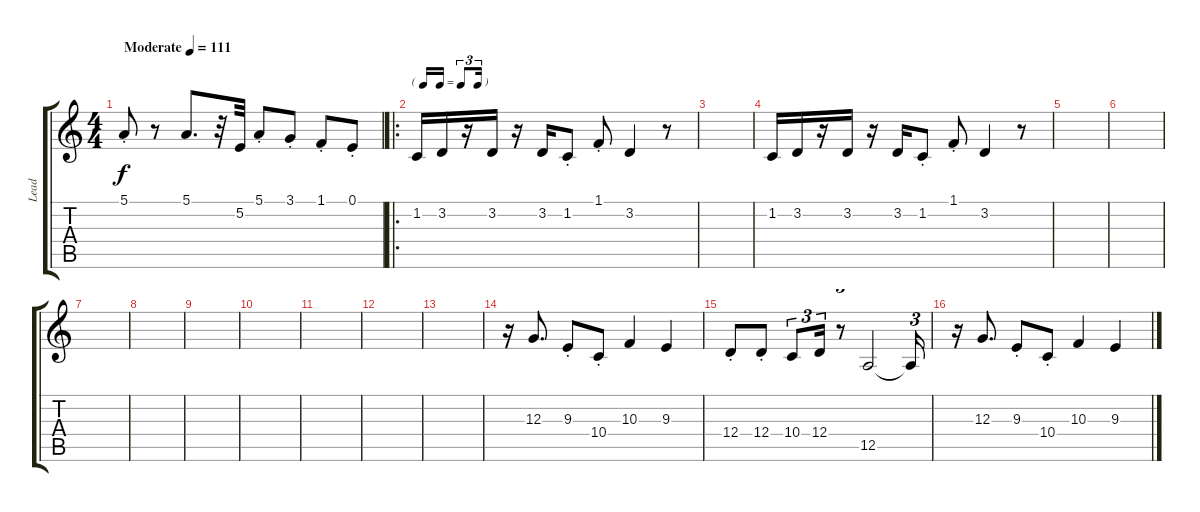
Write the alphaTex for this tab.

\track ("Lead" "Lead") {instrument lead2sawtooth}
\staff {score tabs}
\tuning (E4 B3 G3 D3 A2 E2) {hide}
\ts (4 4)
\tempo (111 "Moderate")
\clef g2
\ks c
5.1{st}.8{dy f instrument lead2sawtooth} r.8 5.1.8{d} r.32 5.2.32 5.1{st}.8 3.1{st}.8 1.1{st}.8 0.1{st}.8 |
\ro
\tf triplet16th
1.2.16 3.2.16 r.16 3.2.16 r.16 3.2.16 1.2{st}.8 1.1{st}.8 3.2.4 r.8 |
|
1.2.16 3.2.16 r.16 3.2.16 r.16 3.2.16 1.2{st}.8 1.1{st}.8 3.2.4 r.8 |
|
|
|
|
|
|
|
|
|
r.16 12.3.8{d} 9.3{st}.8 10.4{st}.8 10.3.4 9.3.4 |
12.4{st}.8 12.4{st}.8 10.4.8{tu (3 2)} 12.4.16{tu (3 2)} r.8{tu (3 2)} 12.5.2 12.5{t}.16{tu (3 2)} |
r.16 12.3.8{d} 9.3{st}.8 10.4{st}.8 10.3.4 9.3.4
